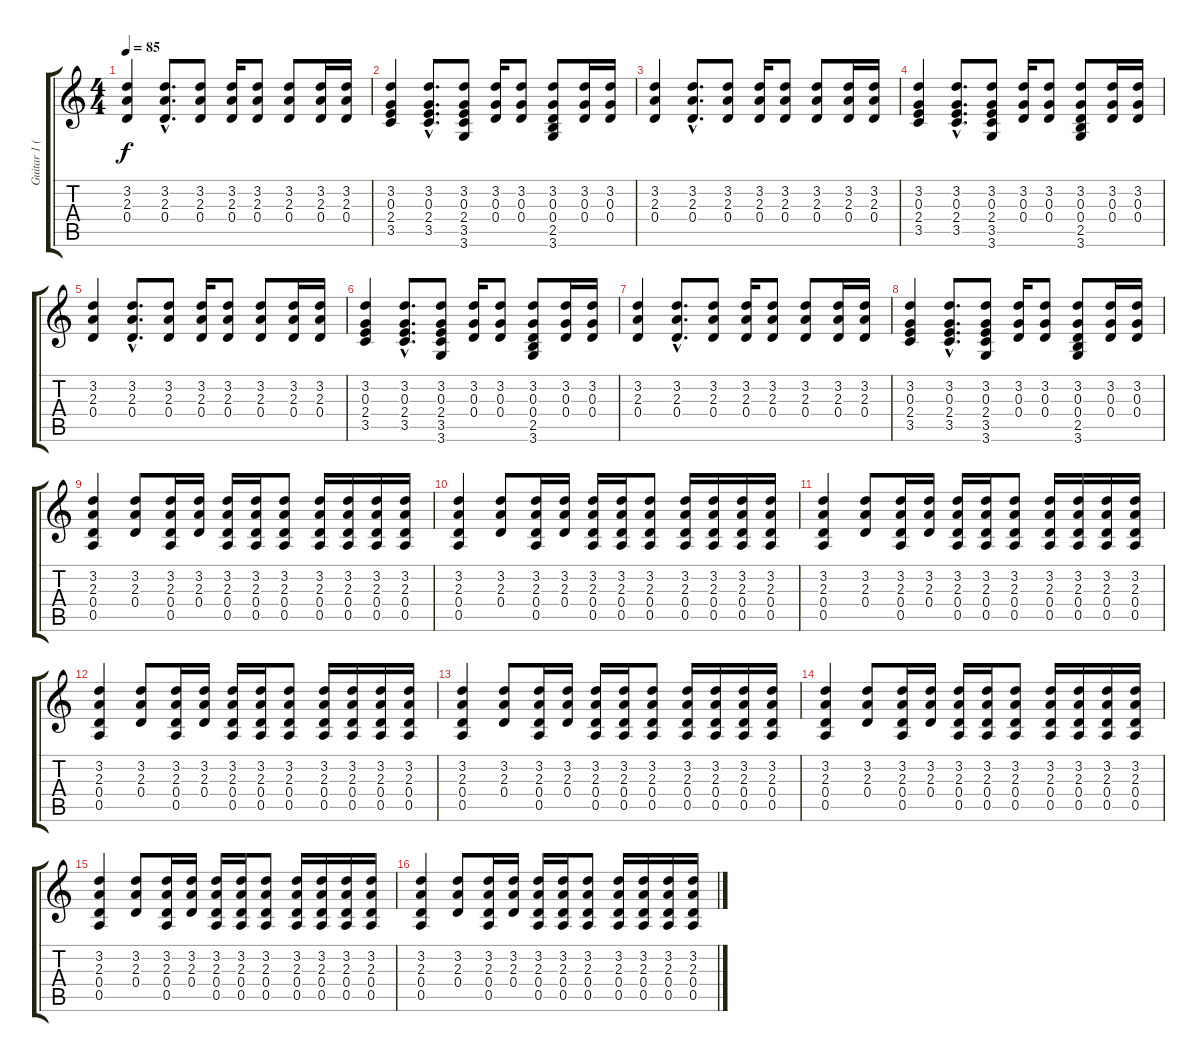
\track ("Guitar 1 (Gem Archer)" "Guitar 1 (") {instrument overdrivenguitar}
\staff {score tabs}
\tuning (E4 B3 G3 D3 A2 E2) {hide}
\ts (4 4)
\tempo 85
\clef g2
\ks c
(3.2 2.3 0.4).4{dy f} (3.2{hac} 2.3{hac} 0.4{hac}).8{d} (3.2 2.3 0.4).8 (3.2 2.3 0.4).16 (3.2 2.3 0.4).8 (3.2 2.3 0.4).8 (3.2 2.3 0.4).16 (3.2 2.3 0.4).16 |
(3.2 0.3 2.4 3.5).4 (3.2{hac} 0.3{hac} 2.4{hac} 3.5{hac}).8{d} (3.2 0.3 2.4 3.5 3.6).8 (3.2 0.3 0.4).16 (3.2 0.3 0.4).8 (3.2 0.3 0.4 2.5 3.6).8 (3.2 0.3 0.4).16 (3.2 0.3 0.4).16 |
(3.2 2.3 0.4).4 (3.2{hac} 2.3{hac} 0.4{hac}).8{d} (3.2 2.3 0.4).8 (3.2 2.3 0.4).16 (3.2 2.3 0.4).8 (3.2 2.3 0.4).8 (3.2 2.3 0.4).16 (3.2 2.3 0.4).16 |
(3.2 0.3 2.4 3.5).4 (3.2{hac} 0.3{hac} 2.4{hac} 3.5{hac}).8{d} (3.2 0.3 2.4 3.5 3.6).8 (3.2 0.3 0.4).16 (3.2 0.3 0.4).8 (3.2 0.3 0.4 2.5 3.6).8 (3.2 0.3 0.4).16 (3.2 0.3 0.4).16 |
(3.2 2.3 0.4).4 (3.2{hac} 2.3{hac} 0.4{hac}).8{d} (3.2 2.3 0.4).8 (3.2 2.3 0.4).16 (3.2 2.3 0.4).8 (3.2 2.3 0.4).8 (3.2 2.3 0.4).16 (3.2 2.3 0.4).16 |
(3.2 0.3 2.4 3.5).4 (3.2{hac} 0.3{hac} 2.4{hac} 3.5{hac}).8{d} (3.2 0.3 2.4 3.5 3.6).8 (3.2 0.3 0.4).16 (3.2 0.3 0.4).8 (3.2 0.3 0.4 2.5 3.6).8 (3.2 0.3 0.4).16 (3.2 0.3 0.4).16 |
(3.2 2.3 0.4).4 (3.2{hac} 2.3{hac} 0.4{hac}).8{d} (3.2 2.3 0.4).8 (3.2 2.3 0.4).16 (3.2 2.3 0.4).8 (3.2 2.3 0.4).8 (3.2 2.3 0.4).16 (3.2 2.3 0.4).16 |
(3.2 0.3 2.4 3.5).4 (3.2{hac} 0.3{hac} 2.4{hac} 3.5{hac}).8{d} (3.2 0.3 2.4 3.5 3.6).8 (3.2 0.3 0.4).16 (3.2 0.3 0.4).8 (3.2 0.3 0.4 2.5 3.6).8 (3.2 0.3 0.4).16 (3.2 0.3 0.4).16 |
(3.2 2.3 0.4 0.5).4 (3.2 2.3 0.4).8 (3.2 2.3 0.4 0.5).16 (3.2 2.3 0.4).16 (3.2 2.3 0.4 0.5).16 (3.2 2.3 0.4 0.5).16 (3.2 2.3 0.4 0.5).8 (3.2 2.3 0.4 0.5).16 (3.2 2.3 0.4 0.5).16 (3.2 2.3 0.4 0.5).16 (3.2 2.3 0.4 0.5).16 |
(3.2 2.3 0.4 0.5).4 (3.2 2.3 0.4).8 (3.2 2.3 0.4 0.5).16 (3.2 2.3 0.4).16 (3.2 2.3 0.4 0.5).16 (3.2 2.3 0.4 0.5).16 (3.2 2.3 0.4 0.5).8 (3.2 2.3 0.4 0.5).16 (3.2 2.3 0.4 0.5).16 (3.2 2.3 0.4 0.5).16 (3.2 2.3 0.4 0.5).16 |
(3.2 2.3 0.4 0.5).4 (3.2 2.3 0.4).8 (3.2 2.3 0.4 0.5).16 (3.2 2.3 0.4).16 (3.2 2.3 0.4 0.5).16 (3.2 2.3 0.4 0.5).16 (3.2 2.3 0.4 0.5).8 (3.2 2.3 0.4 0.5).16 (3.2 2.3 0.4 0.5).16 (3.2 2.3 0.4 0.5).16 (3.2 2.3 0.4 0.5).16 |
(3.2 2.3 0.4 0.5).4 (3.2 2.3 0.4).8 (3.2 2.3 0.4 0.5).16 (3.2 2.3 0.4).16 (3.2 2.3 0.4 0.5).16 (3.2 2.3 0.4 0.5).16 (3.2 2.3 0.4 0.5).8 (3.2 2.3 0.4 0.5).16 (3.2 2.3 0.4 0.5).16 (3.2 2.3 0.4 0.5).16 (3.2 2.3 0.4 0.5).16 |
(3.2 2.3 0.4 0.5).4 (3.2 2.3 0.4).8 (3.2 2.3 0.4 0.5).16 (3.2 2.3 0.4).16 (3.2 2.3 0.4 0.5).16 (3.2 2.3 0.4 0.5).16 (3.2 2.3 0.4 0.5).8 (3.2 2.3 0.4 0.5).16 (3.2 2.3 0.4 0.5).16 (3.2 2.3 0.4 0.5).16 (3.2 2.3 0.4 0.5).16 |
(3.2 2.3 0.4 0.5).4 (3.2 2.3 0.4).8 (3.2 2.3 0.4 0.5).16 (3.2 2.3 0.4).16 (3.2 2.3 0.4 0.5).16 (3.2 2.3 0.4 0.5).16 (3.2 2.3 0.4 0.5).8 (3.2 2.3 0.4 0.5).16 (3.2 2.3 0.4 0.5).16 (3.2 2.3 0.4 0.5).16 (3.2 2.3 0.4 0.5).16 |
(3.2 2.3 0.4 0.5).4 (3.2 2.3 0.4).8 (3.2 2.3 0.4 0.5).16 (3.2 2.3 0.4).16 (3.2 2.3 0.4 0.5).16 (3.2 2.3 0.4 0.5).16 (3.2 2.3 0.4 0.5).8 (3.2 2.3 0.4 0.5).16 (3.2 2.3 0.4 0.5).16 (3.2 2.3 0.4 0.5).16 (3.2 2.3 0.4 0.5).16 |
(3.2 2.3 0.4 0.5).4 (3.2 2.3 0.4).8 (3.2 2.3 0.4 0.5).16 (3.2 2.3 0.4).16 (3.2 2.3 0.4 0.5).16 (3.2 2.3 0.4 0.5).16 (3.2 2.3 0.4 0.5).8 (3.2 2.3 0.4 0.5).16 (3.2 2.3 0.4 0.5).16 (3.2 2.3 0.4 0.5).16 (3.2 2.3 0.4 0.5).16
